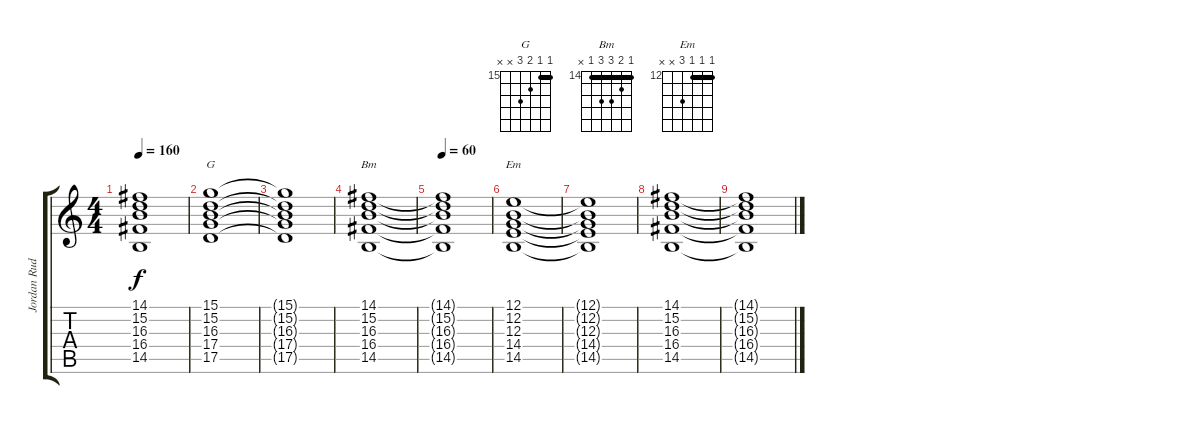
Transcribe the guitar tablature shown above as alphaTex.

\track ("Jordan Rudess" "Jordan Rud") {instrument stringensemble1}
\staff {score tabs}
\tuning (E4 B3 G3 D3 A2 E2) {hide}
\chord ("G" 15 15 16 17 x x) {firstfret 15 barre 15}
\chord ("Bm" 14 15 16 16 14 x) {firstfret 14 barre 14}
\chord ("Em" 12 12 12 14 x x) {firstfret 12 barre 12}
\ts (4 4)
\tempo 160
\clef g2
\ks c
(14.1{t} 15.2{t} 16.3{t} 16.4{t} 14.5{t}).1{dy f} |
(15.1 15.2 16.3 17.4 17.5).1{ch "G"} |
(15.1{t} 15.2{t} 16.3{t} 17.4{t} 17.5{t}).1 |
(14.1 15.2 16.3 16.4 14.5).1{ch "Bm"} |
\tempo 60
(14.1{t} 15.2{t} 16.3{t} 16.4{t} 14.5{t}).1 |
(12.1 12.2 12.3 14.4 14.5).1{ch "Em"} |
(12.1{t} 12.2{t} 12.3{t} 14.4{t} 14.5{t}).1 |
(14.1 15.2 16.3 16.4 14.5).1 |
(14.1{t} 15.2{t} 16.3{t} 16.4{t} 14.5{t}).1
